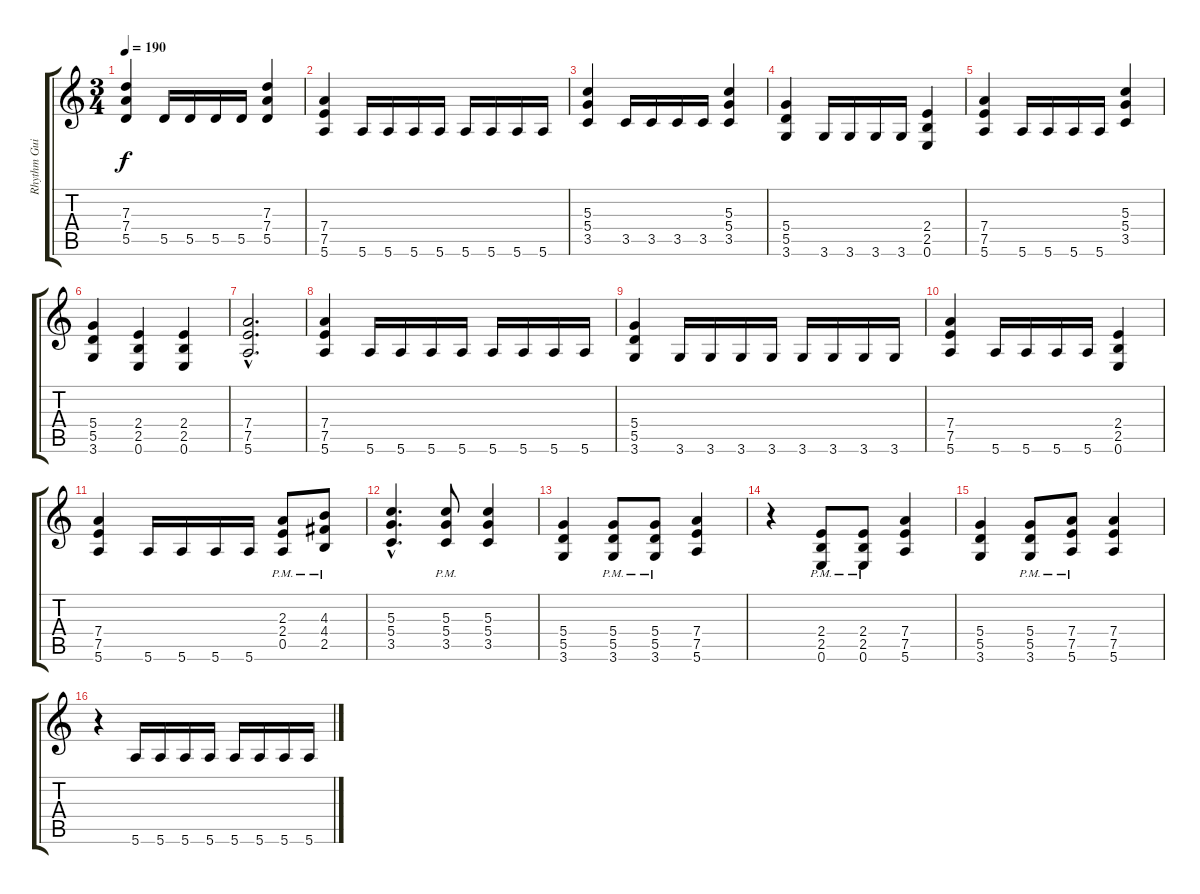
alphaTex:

\track ("Rhythm Guitar" "Rhythm Gui") {instrument distortionguitar}
\staff {score tabs}
\tuning (E4 B3 G3 D3 A2 E2) {hide}
\ts (3 4)
\tempo 190
\clef g2
\ks c
(7.3 7.4 5.5).4{dy f} 5.5.16 5.5.16 5.5.16 5.5.16 (7.3 7.4 5.5).4 |
(7.4 7.5 5.6).4 5.6.16 5.6.16 5.6.16 5.6.16 5.6.16 5.6.16 5.6.16 5.6.16 |
(5.3 5.4 3.5).4 3.5.16 3.5.16 3.5.16 3.5.16 (5.3 5.4 3.5).4 |
(5.4 5.5 3.6).4 3.6.16 3.6.16 3.6.16 3.6.16 (2.4 2.5 0.6).4 |
(7.4 7.5 5.6).4 5.6.16 5.6.16 5.6.16 5.6.16 (5.3 5.4 3.5).4 |
(5.4 5.5 3.6).4 (2.4 2.5 0.6).4 (2.4 2.5 0.6).4 |
(7.4{hac} 7.5{hac} 5.6{hac}).2{d} |
(7.4 7.5 5.6).4 5.6.16 5.6.16 5.6.16 5.6.16 5.6.16 5.6.16 5.6.16 5.6.16 |
(5.4 5.5 3.6).4 3.6.16 3.6.16 3.6.16 3.6.16 3.6.16 3.6.16 3.6.16 3.6.16 |
(7.4 7.5 5.6).4 5.6.16 5.6.16 5.6.16 5.6.16 (2.4 2.5 0.6).4 |
(7.4 7.5 5.6).4 5.6.16 5.6.16 5.6.16 5.6.16 (2.3{pm} 2.4{pm} 0.5{pm}).8 (4.3{pm} 4.4{pm} 2.5{pm}).8 |
(5.3{hac} 5.4{hac} 3.5{hac}).4{d} (5.3{pm} 5.4{pm} 3.5{pm}).8 (5.3 5.4 3.5).4 |
(5.4 5.5 3.6).4 (5.4{pm} 5.5{pm} 3.6{pm}).8 (5.4{pm} 5.5{pm} 3.6{pm}).8 (7.4 7.5 5.6).4 |
r.4 (2.4{pm} 2.5{pm} 0.6{pm}).8 (2.4{pm} 2.5{pm} 0.6{pm}).8 (7.4 7.5 5.6).4 |
(5.4 5.5 3.6).4 (5.4{pm} 5.5{pm} 3.6{pm}).8 (7.4{pm} 7.5{pm} 5.6{pm}).8 (7.4 7.5 5.6).4 |
r.4 5.6.16 5.6.16 5.6.16 5.6.16 5.6.16 5.6.16 5.6.16 5.6.16
